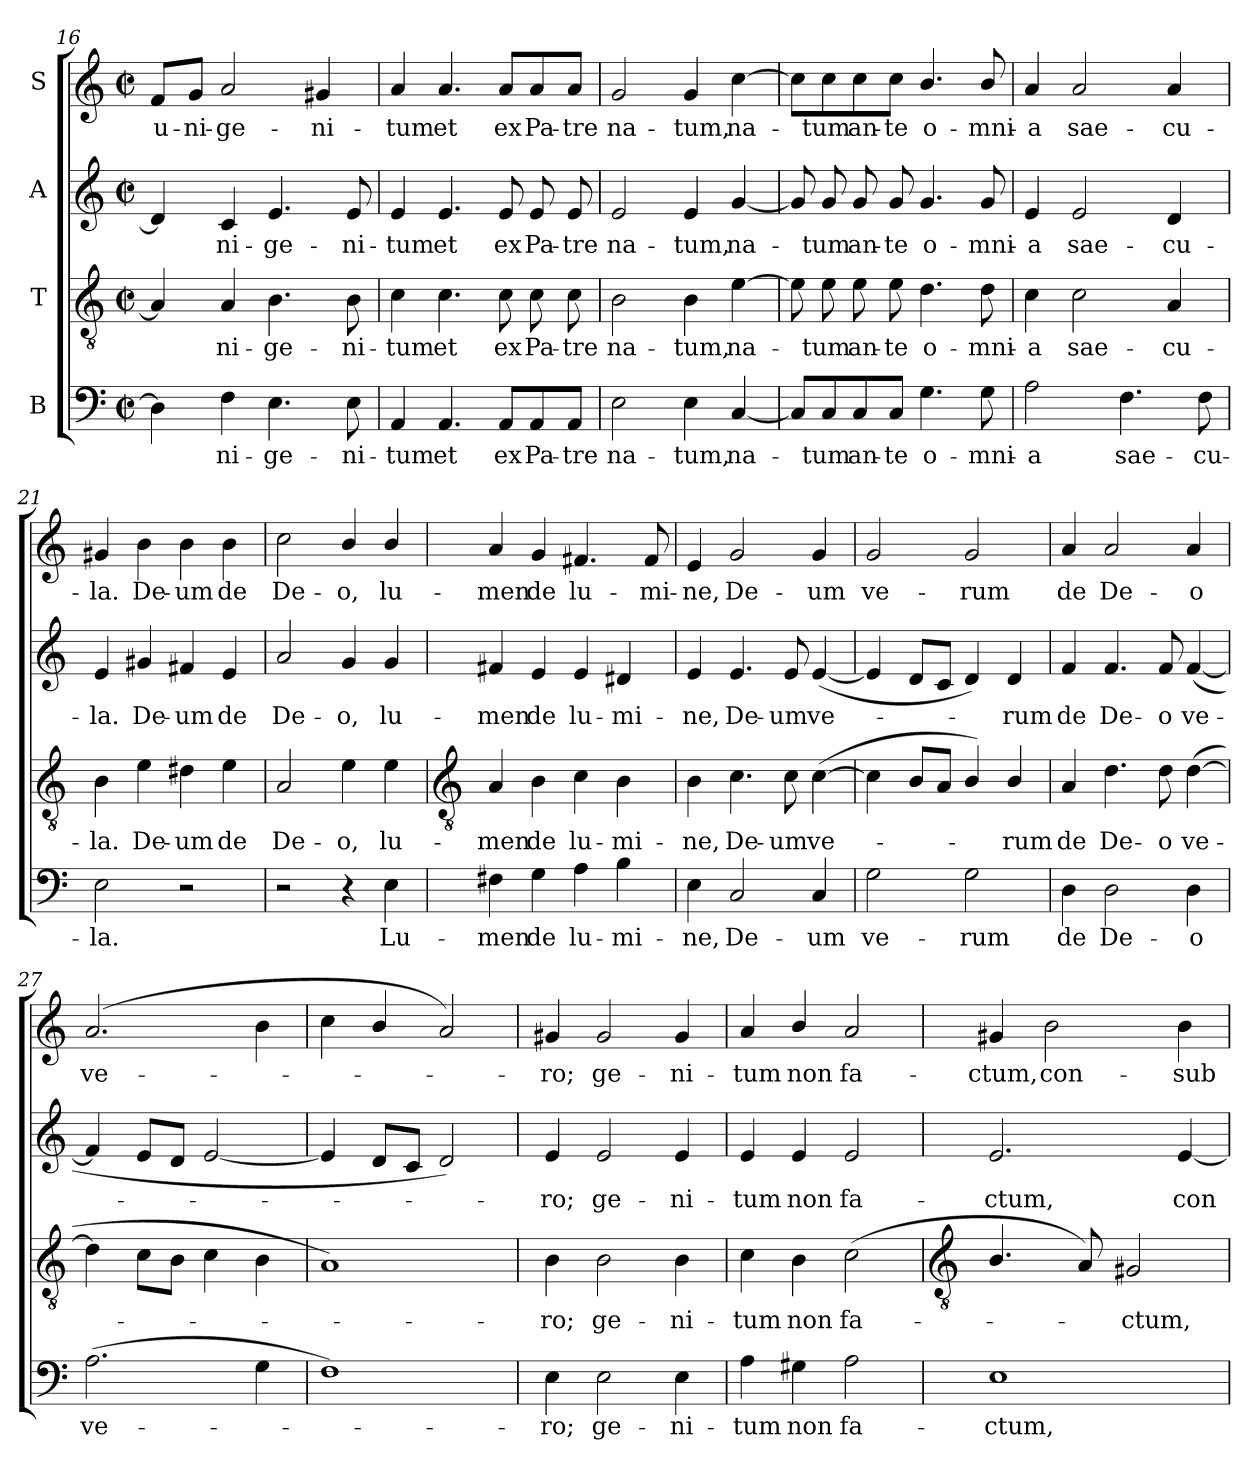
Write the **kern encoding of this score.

**kern	**text	**kern	**text	**kern	**text	**kern	**text
*part4	*part4	*part3	*part3	*part2	*part2	*part1	*part1
*staff4	*staff4	*staff3	*staff3	*staff2	*staff2	*staff1	*staff1
*I"B	*	*I"T	*	*I"A	*	*I"S	*
!!LO:LB:g=z
*clefF4	*	*clefGv2	*	*clefG2	*	*clefG2	*
*k[]	*	*k[]	*	*k[]	*	*k[]	*
*C:	*	*C:	*	*C:	*	*C:	*
*M2/2	*	*M2/2	*	*M2/2	*	*M2/2	*
*met(c|)	*	*met(c|)	*	*met(c|)	*	*met(c|)	*
=16	=16	=16	=16	=16	=16	=16	=16
!	!	!	!	!	!	!	!LO:LY:b
4D]	.	4A]	.	4d]	.	8f/L	u-
!	!	!	!	!	!	!	!LO:LY:b
.	.	.	.	.	.	8g/J	-ni-
!	!LO:LY:b	!	!LO:LY:b	!	!LO:LY:b	!	!LO:LY:b
4F	ni-	4A	ni-	4c	ni-	2a	-ge-
!	!LO:LY:b	!	!LO:LY:b	!	!LO:LY:b	!	!
4.E	-ge-	4.B	-ge-	4.e	-ge-	.	.
!	!	!	!	!	!	!	!LO:LY:b
.	.	.	.	.	.	4g#X	-ni-
!	!LO:LY:b	!	!LO:LY:b	!	!LO:LY:b	!	!
8E	-ni-	8B	-ni-	8e	-ni-	.	.
=17	=17	=17	=17	=17	=17	=17	=17
!	!LO:LY:b	!	!LO:LY:b	!	!LO:LY:b	!	!LO:LY:b
4AA	-tum	4c	-tum	4e	-tum	4a	-tum
!	!LO:LY:b	!	!LO:LY:b	!	!LO:LY:b	!	!LO:LY:b
4.AA	et	4.c	et	4.e	et	4.a	et
!	!LO:LY:b	!	!LO:LY:b	!	!LO:LY:b	!	!LO:LY:b
8AA/L	ex	8c	ex	8e	ex	8a/L	ex
!	!LO:LY:b	!	!LO:LY:b	!	!LO:LY:b	!	!LO:LY:b
8AA/	Pa-	8c	Pa-	8e	Pa-	8a/	Pa-
!	!LO:LY:b	!	!LO:LY:b	!	!LO:LY:b	!	!LO:LY:b
8AA/J	-tre	8c	-tre	8e	-tre	8a/J	-tre
=18	=18	=18	=18	=18	=18	=18	=18
!	!LO:LY:b	!	!LO:LY:b	!	!LO:LY:b	!	!LO:LY:b
2E	na-	2B	na-	2e	na-	2g	na-
!	!LO:LY:b	!	!LO:LY:b	!	!LO:LY:b	!	!LO:LY:b
4E	-tum,	4B	-tum,	4e	-tum,	4g	-tum,
!	!LO:LY:b	!	!LO:LY:b	!	!LO:LY:b	!	!LO:LY:b
[4C	na-	[4e	na-	[4g	na-	[4cc	na-
=19	=19	=19	=19	=19	=19	=19	=19
8C/L]	.	8e]	.	8g]	.	8cc\L]	.
!	!LO:LY:b	!	!LO:LY:b	!	!LO:LY:b	!	!LO:LY:b
8C/	tum	8e	tum	8g	tum	8cc\	tum
!	!LO:LY:b	!	!LO:LY:b	!	!LO:LY:b	!	!LO:LY:b
8C/	an-	8e	an-	8g	an-	8cc\	an-
!	!LO:LY:b	!	!LO:LY:b	!	!LO:LY:b	!	!LO:LY:b
8C/J	-te	8e	-te	8g	-te	8cc\J	-te
!	!LO:LY:b	!	!LO:LY:b	!	!LO:LY:b	!	!LO:LY:b
4.G	o-	4.d	o-	4.g	o-	4.b/	o-
!	!LO:LY:b	!	!LO:LY:b	!	!LO:LY:b	!	!LO:LY:b
8G	-mni-	8d	-mni-	8g	-mni-	8b/	-mni-
=20	=20	=20	=20	=20	=20	=20	=20
!	!LO:LY:b	!	!LO:LY:b	!	!LO:LY:b	!	!LO:LY:b
2A	-a	4c	-a	4e	-a	4a	-a
!	!	!	!LO:LY:b	!	!LO:LY:b	!	!LO:LY:b
.	.	2c	sae-	2e	sae-	2a	sae-
!	!LO:LY:b	!	!	!	!	!	!
4.F	sae-	.	.	.	.	.	.
!	!	!	!LO:LY:b	!	!LO:LY:b	!	!LO:LY:b
.	.	4A	-cu-	4d	-cu-	4a	-cu-
!	!LO:LY:b	!	!	!	!	!	!
8F	-cu-	.	.	.	.	.	.
=21	=21	=21	=21	=21	=21	=21	=21
!	!LO:LY:b	!	!LO:LY:b	!	!LO:LY:b	!	!LO:LY:b
2E	-la.	4B	-la.	4e	-la.	4g#X	-la.
!	!	!	!LO:LY:b	!	!LO:LY:b	!	!LO:LY:b
.	.	4e	De-	4g#X	De-	4b	De-
!	!	!	!LO:LY:b	!	!LO:LY:b	!	!LO:LY:b
2r	.	4d#X	-um	4f#X	-um	4b	-um
!	!	!	!LO:LY:b	!	!LO:LY:b	!	!LO:LY:b
.	.	4e	de	4e	de	4b	de
=22	=22	=22	=22	=22	=22	=22	=22
!	!	!	!LO:LY:b	!	!LO:LY:b	!	!LO:LY:b
2r	.	2A	De-	2a	De-	2cc	De-
!	!	!	!LO:LY:b	!	!LO:LY:b	!	!LO:LY:b
4r	.	4e	-o,	4g	-o,	4b/	-o,
!	!LO:LY:b	!	!LO:LY:b	!	!LO:LY:b	!	!LO:LY:b
4E	Lu-	4e	lu-	4g	lu-	4b/	lu-
!!LO:LB:g=z
=23	=23	=23	=23	=23	=23	=23	=23
*	*	*clefGv2	*	*	*	*	*
!	!LO:LY:b	!	!LO:LY:b	!	!LO:LY:b	!	!LO:LY:b
4F#X	-men	4A	-men	4f#X	-men	4a	-men
!	!LO:LY:b	!	!LO:LY:b	!	!LO:LY:b	!	!LO:LY:b
4G	de	4B	de	4e	de	4g	de
!	!LO:LY:b	!	!LO:LY:b	!	!LO:LY:b	!	!LO:LY:b
4A	lu-	4c	lu-	4e	lu-	4.f#X	lu-
!	!LO:LY:b	!	!LO:LY:b	!	!LO:LY:b	!	!
4B	-mi-	4B	-mi-	4d#X	-mi-	.	.
!	!	!	!	!	!	!	!LO:LY:b
.	.	.	.	.	.	8f#	-mi-
=24	=24	=24	=24	=24	=24	=24	=24
!	!LO:LY:b	!	!LO:LY:b	!	!LO:LY:b	!	!LO:LY:b
4E	-ne,	4B	-ne,	4e	-ne,	4e	-ne,
!	!LO:LY:b	!	!LO:LY:b	!	!LO:LY:b	!	!LO:LY:b
2C	De-	4.c	De-	4.e	De-	2g	De-
!	!	!	!LO:LY:b	!	!LO:LY:b	!	!
.	.	8c	-um	8e	-um	.	.
!	!LO:LY:b	!	!LO:LY:b	!	!LO:LY:b	!	!LO:LY:b
4C	-um	(<[4c	ve-	(<[4e	ve-	4g	-um
=25	=25	=25	=25	=25	=25	=25	=25
!	!LO:LY:b	!	!	!	!	!	!LO:LY:b
2G	ve-	4c]	.	4e]	.	2g	ve-
.	.	8BL	.	8dL	.	.	.
.	.	8AJ	.	8cJ	.	.	.
!	!LO:LY:b	!	!	!	!	!	!LO:LY:b
2G	-rum	4B/)	.	4d)	.	2g	-rum
!	!	!	!LO:LY:b	!	!LO:LY:b	!	!
.	.	4B/	rum	4d	rum	.	.
=26	=26	=26	=26	=26	=26	=26	=26
!	!LO:LY:b	!	!LO:LY:b	!	!LO:LY:b	!	!LO:LY:b
4D	de	4A	de	4f	de	4a	de
!	!LO:LY:b	!	!LO:LY:b	!	!LO:LY:b	!	!LO:LY:b
2D	De-	4.d	De-	4.f	De-	2a	De-
!	!	!	!LO:LY:b	!	!LO:LY:b	!	!
.	.	8d	-o	8f	-o	.	.
!	!LO:LY:b	!	!LO:LY:b	!	!LO:LY:b	!	!LO:LY:b
4D	-o	(>[4d	ve-	(<[4f	ve-	4a	-o
=27	=27	=27	=27	=27	=27	=27	=27
!	!LO:LY:b	!	!	!	!	!	!LO:LY:b
(>2.A	ve-	4d]	.	4f]	.	(<2.a	ve-
.	.	8cL	.	8eL	.	.	.
.	.	8BJ	.	8dJ	.	.	.
.	.	4c	.	[2e	.	.	.
4G	.	4B	.	.	.	4b	.
=28	=28	=28	=28	=28	=28	=28	=28
1F)	.	1A)	.	4e]	.	4cc	.
.	.	.	.	8dL	.	4b/	.
.	.	.	.	8cJ	.	.	.
.	.	.	.	2d)	.	2a)	.
=29	=29	=29	=29	=29	=29	=29	=29
!	!LO:LY:b	!	!LO:LY:b	!	!LO:LY:b	!	!LO:LY:b
4E	ro;	4B	ro;	4e	ro;	4g#X	ro;
!	!LO:LY:b	!	!LO:LY:b	!	!LO:LY:b	!	!LO:LY:b
2E	ge-	2B	ge-	2e	ge-	2g#	ge-
!	!LO:LY:b	!	!LO:LY:b	!	!LO:LY:b	!	!LO:LY:b
4E	-ni-	4B	-ni-	4e	-ni-	4g#	-ni-
=30	=30	=30	=30	=30	=30	=30	=30
!	!LO:LY:b	!	!LO:LY:b	!	!LO:LY:b	!	!LO:LY:b
4A	-tum	4c	-tum	4e	-tum	4a	-tum
!	!LO:LY:b	!	!LO:LY:b	!	!LO:LY:b	!	!LO:LY:b
4G#X	non	4B	non	4e	non	4b/	non
!	!LO:LY:b	!	!LO:LY:b	!	!LO:LY:b	!	!LO:LY:b
2A	fa-	(<2c	fa-	2e	fa-	2a	fa-
!!LO:LB:g=z
=31	=31	=31	=31	=31	=31	=31	=31
*	*	*clefGv2	*	*	*	*	*
!	!LO:LY:b	!	!	!	!LO:LY:b	!	!LO:LY:b
1E	-ctum,	4.B/	.	2.e	-ctum,	4g#X	-ctum,
!	!	!	!	!	!	!	!LO:LY:b
.	.	.	.	.	.	2b	con-
.	.	8A)	.	.	.	.	.
!	!	!	!LO:LY:b	!	!	!	!
.	.	2G#X	ctum,	.	.	.	.
!	!	!	!	!	!LO:LY:b	!	!LO:LY:b
.	.	.	.	[4e	con-	4b	-sub-
=	=	=	=	=	=	=	=
*-	*-	*-	*-	*-	*-	*-	*-
